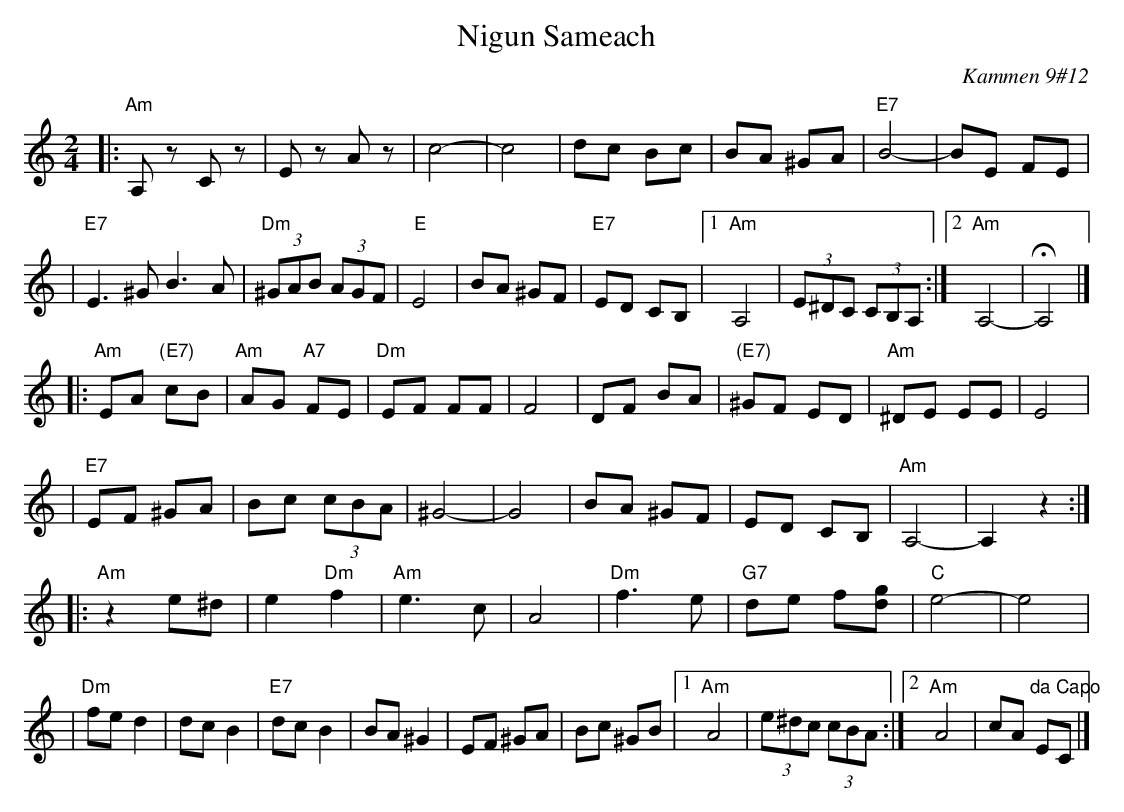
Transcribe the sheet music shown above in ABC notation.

X:1
T: Nigun Sameach
O: Kammen 9#12
M: 2/4
L: 1/8
K: Am
|: "Am"A,z Cz | Ez Az | c4- | c4 \
| dc Bc | BA ^GA | "E7"B4- | BE FE |
| "E7"E3 ^G B3 A | "Dm"(3^GAB (3AGF | "E"E4 | BA ^GF \
| "E7"ED CB, |1 "Am"A,4 | (3E^DC (3CB,A, :|2 "Am"A,4- | HA,4 |]
|: "Am"EA "(E7)"cB | "Am"AG "A7"FE | "Dm"EF FF | F4 \
| DF BA | "(E7)"^GF ED | "Am"^DE EE | E4 |
| "E7"EF ^GA | Bc (3cBA | ^G4- | G4 \
| BA ^GF | ED CB, | "Am"A,4- | A,2 z2 :|
|: "Am"z2 e^d | e2 "Dm"f2 | "Am"e3 c | A4 \
| "Dm"f3 e | "G7"de f[gd] | "C"e4- | e4 |
| "Dm"fe d2  | dc B2 | "E7"dc B2 |  BA ^G2 \
| EF ^GA | Bc  ^GB |1 "Am"A4 | (3e^dc (3cBA :|2 "Am"A4 | cA "da Capo"EC |]
